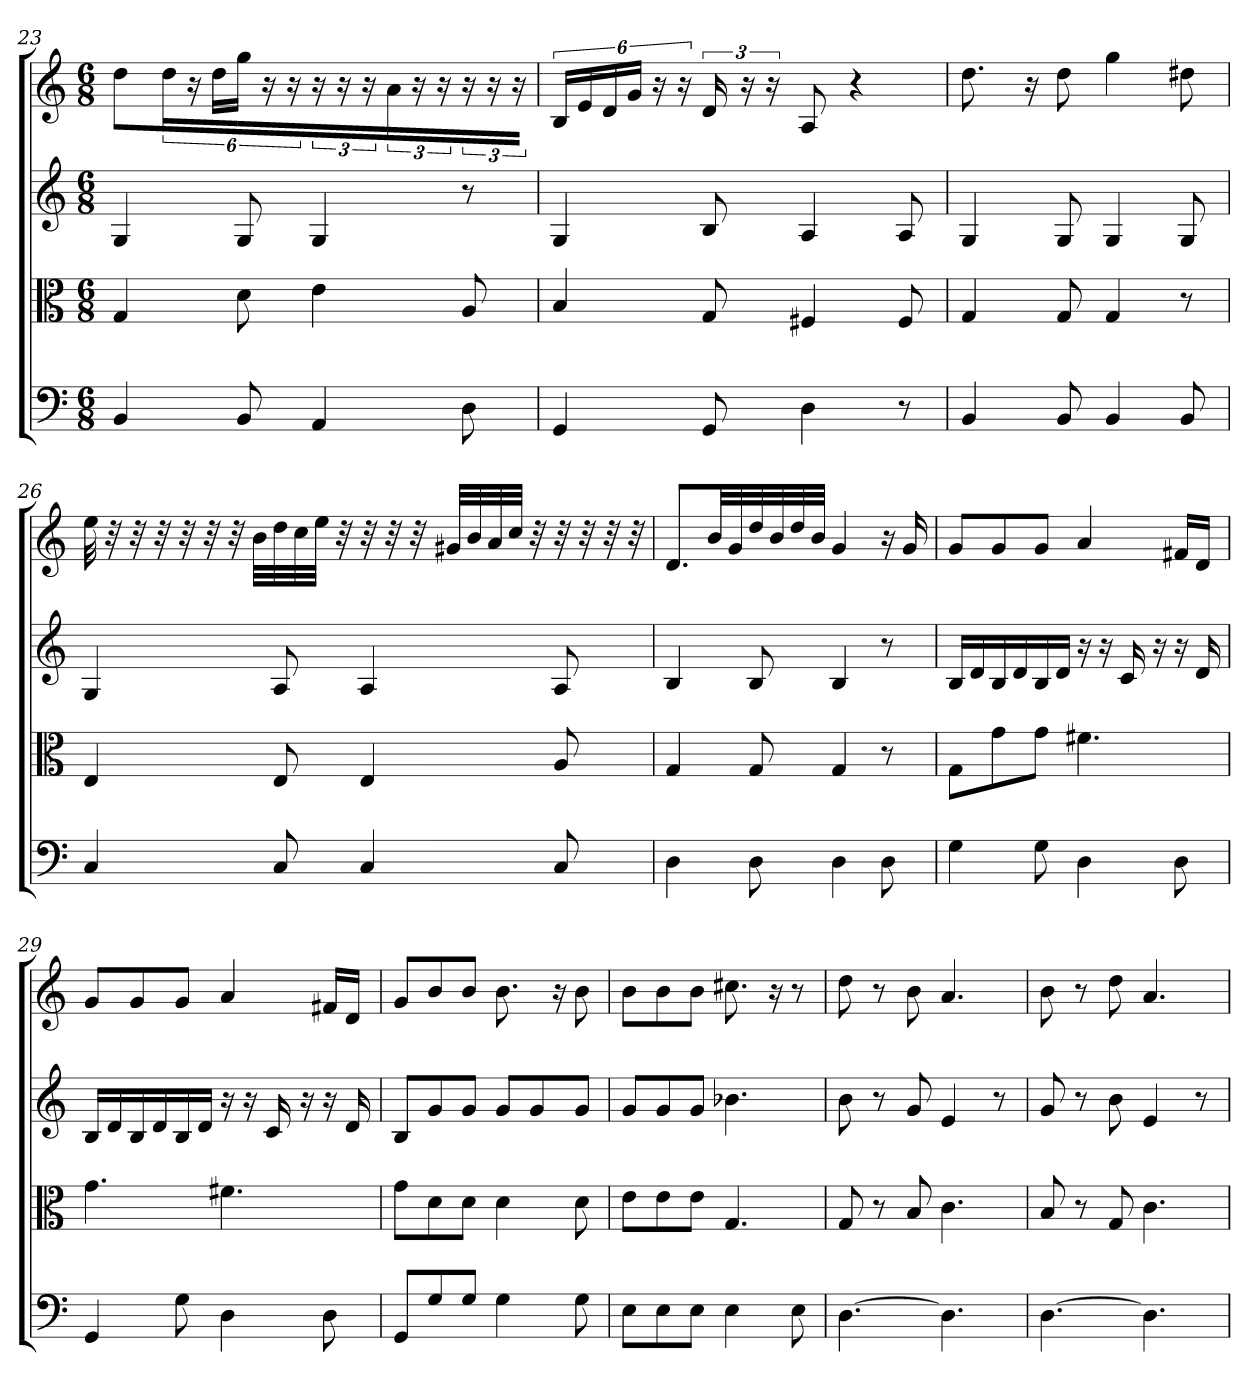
**kern	**kern	**kern	**kern
*part4	*part3	*part2	*part1
*staff4	*staff3	*staff2	*staff1
*clefF4	*clefC3	*clefG2	*clefG2
*k[]	*k[]	*k[]	*k[]
*C:	*C:	*C:	*C:
*M6/8	*M6/8	*M6/8	*M6/8
=23	=23	=23	=23
4BB	4G	4G	8dd\L
.	.	.	24dd\Jk
.	.	.	24r
.	.	.	24dd\LL
8BB	8d	8G	24gg\JJ
.	.	.	24r
.	.	.	24r
4AA	4e	4G	24r
.	.	.	24r
.	.	.	24r
.	.	.	24a
.	.	.	24r
.	.	.	24r
8D	8A	8r	24r
.	.	.	24r
.	.	.	24r
=24	=24	=24	=24
4GG	4B	4G	24B/LL
.	.	.	24e/
.	.	.	24d/
.	.	.	24g/JJ
.	.	.	24r
.	.	.	24r
8GG	8G	8B	24d
.	.	.	24r
.	.	.	24r
4D	4F#X	4A	8A
.	.	.	4r
8r	8F#	8A	.
=25	=25	=25	=25
4BB	4G	4G	8.dd
.	.	.	16r
8BB	8G	8G	8dd
4BB	4G	4G	4gg
8BB	8r	8G	8dd#X
=26	=26	=26	=26
4C	4E	4G	32ee
.	.	.	32r
.	.	.	32r
.	.	.	32r
.	.	.	32r
.	.	.	32r
.	.	.	32r
.	.	.	32b\LLL
8C	8E	8A	32dd\
.	.	.	32cc\
.	.	.	32ee\JJJ
.	.	.	32r
4C	4E	4A	32r
.	.	.	32r
.	.	.	32r
.	.	.	32g#X/LLL
.	.	.	32b/
.	.	.	32a/
.	.	.	32cc/JJJ
.	.	.	32r
8C	8A	8A	32r
.	.	.	32r
.	.	.	32r
.	.	.	32r
=27	=27	=27	=27
4D	4G	4B	8.d/L
.	.	.	32b/LL
.	.	.	32g/
8D	8G	8B	32dd/
.	.	.	32b/
.	.	.	32dd/
.	.	.	32b/JJJ
4D	4G	4B	4g
8D	8r	8r	16r
.	.	.	16g
=28	=28	=28	=28
4G	8G\L	16B/LL	8g/L
.	.	16d/	.
.	8g\	16B/	8g/
.	.	16d/	.
8G	8g\J	16B/	8g/J
.	.	16d/JJ	.
4D	4.f#X	16r	4a
.	.	16r	.
.	.	16c	.
.	.	16r	.
8D	.	16r	16f#X/LL
.	.	16d	16d/JJ
=29	=29	=29	=29
4GG	4.g	16B/LL	8g/L
.	.	16d/	.
.	.	16B/	8g/
.	.	16d/	.
8G	.	16B/	8g/J
.	.	16d/JJ	.
4D	4.f#X	16r	4a
.	.	16r	.
.	.	16c	.
.	.	16r	.
8D	.	16r	16f#X/LL
.	.	16d	16d/JJ
=30	=30	=30	=30
8GG/L	8g\L	8B/L	8g/L
8G/	8d\	8g/	8b/
8G/J	8d\J	8g/J	8b/J
4G	4d	8g/L	8.b
.	.	8g/	.
.	.	.	16r
8G	8d	8g/J	8b
=31	=31	=31	=31
8E\L	8e\L	8g/L	8b\L
8E\	8e\	8g/	8b\
8E\J	8e\J	8g/J	8b\J
4E	4.G	4.b-X	8.cc#X
.	.	.	16r
8E	.	.	8r
=32	=32	=32	=32
[4.D	8G	8b	8dd
.	8r	8r	8r
.	8B	8g	8b
4.D]	4.c	4e	4.a
.	.	8r	.
=33	=33	=33	=33
[4.D	8B	8g	8b
.	8r	8r	8r
.	8G	8b	8dd
4.D]	4.c	4e	4.a
.	.	8r	.
=	=	=	=
*-	*-	*-	*-
